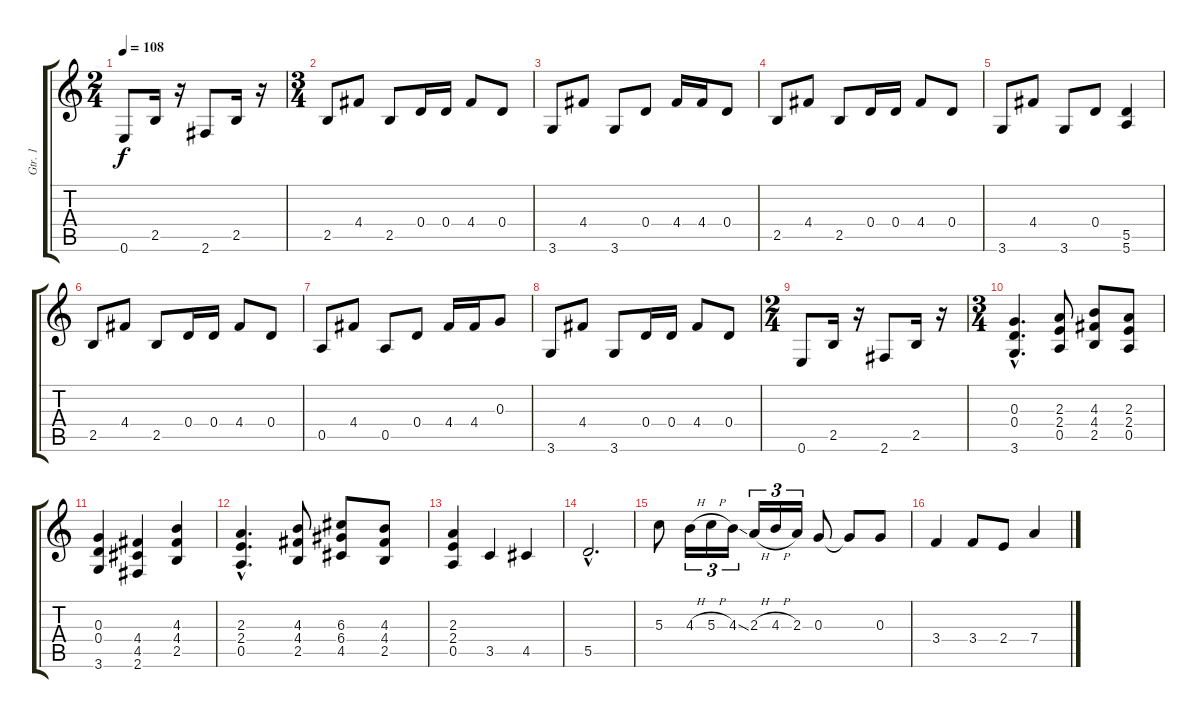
\track ("Gtr. 1" "Gtr. 1") {instrument distortionguitar}
\staff {score tabs}
\tuning (E4 B3 G3 D3 A2 E2) {hide}
\ts (2 4)
\tempo 108
\clef g2
\ks c
0.6.8{dy f} 2.5.16 r.16 2.6.8 2.5.16 r.16 |
\ts (3 4)
2.5.8 4.4.8 2.5.8 0.4.16 0.4.16 4.4.8 0.4.8 |
3.6.8 4.4.8 3.6.8 0.4.8 4.4.16 4.4.16 0.4.8 |
2.5.8 4.4.8 2.5.8 0.4.16 0.4.16 4.4.8 0.4.8 |
3.6.8 4.4.8 3.6.8 0.4.8 (5.5 5.6).4 |
2.5.8 4.4.8 2.5.8 0.4.16 0.4.16 4.4.8 0.4.8 |
0.5.8 4.4.8 0.5.8 0.4.8 4.4.16 4.4.16 0.3.8 |
3.6.8 4.4.8 3.6.8 0.4.16 0.4.16 4.4.8 0.4.8 |
\ts (2 4)
0.6.8 2.5.16 r.16 2.6.8 2.5.16 r.16 |
\ts (3 4)
(0.3{hac} 0.4{hac} 3.6{hac}).4{d instrument distortionguitar} (2.3 2.4 0.5).8 (4.3 4.4 2.5).8 (2.3 2.4 0.5).8 |
(0.3 0.4 3.6).4 (4.4 4.5 2.6).4 (4.3 4.4 2.5).4 |
(2.3{hac} 2.4{hac} 0.5{hac}).4{d} (4.3 4.4 2.5).8 (6.3 6.4 4.5).8 (4.3 4.4 2.5).8 |
(2.3 2.4 0.5).4 3.5.4 4.5.4 |
5.5{hac}.2{d} |
5.3.8{instrument electricguitarclean} 4.3{h}.16{tu (3 2)} 5.3{h}.16{tu (3 2)} 4.3{ss}.16{tu (3 2)} 2.3{h}.16{tu (3 2)} 4.3{h}.16{tu (3 2)} 2.3.16{tu (3 2)} 0.3.8 0.3{t}.8 0.3.8 |
3.4.4 3.4.8 2.4.8 7.4.4
